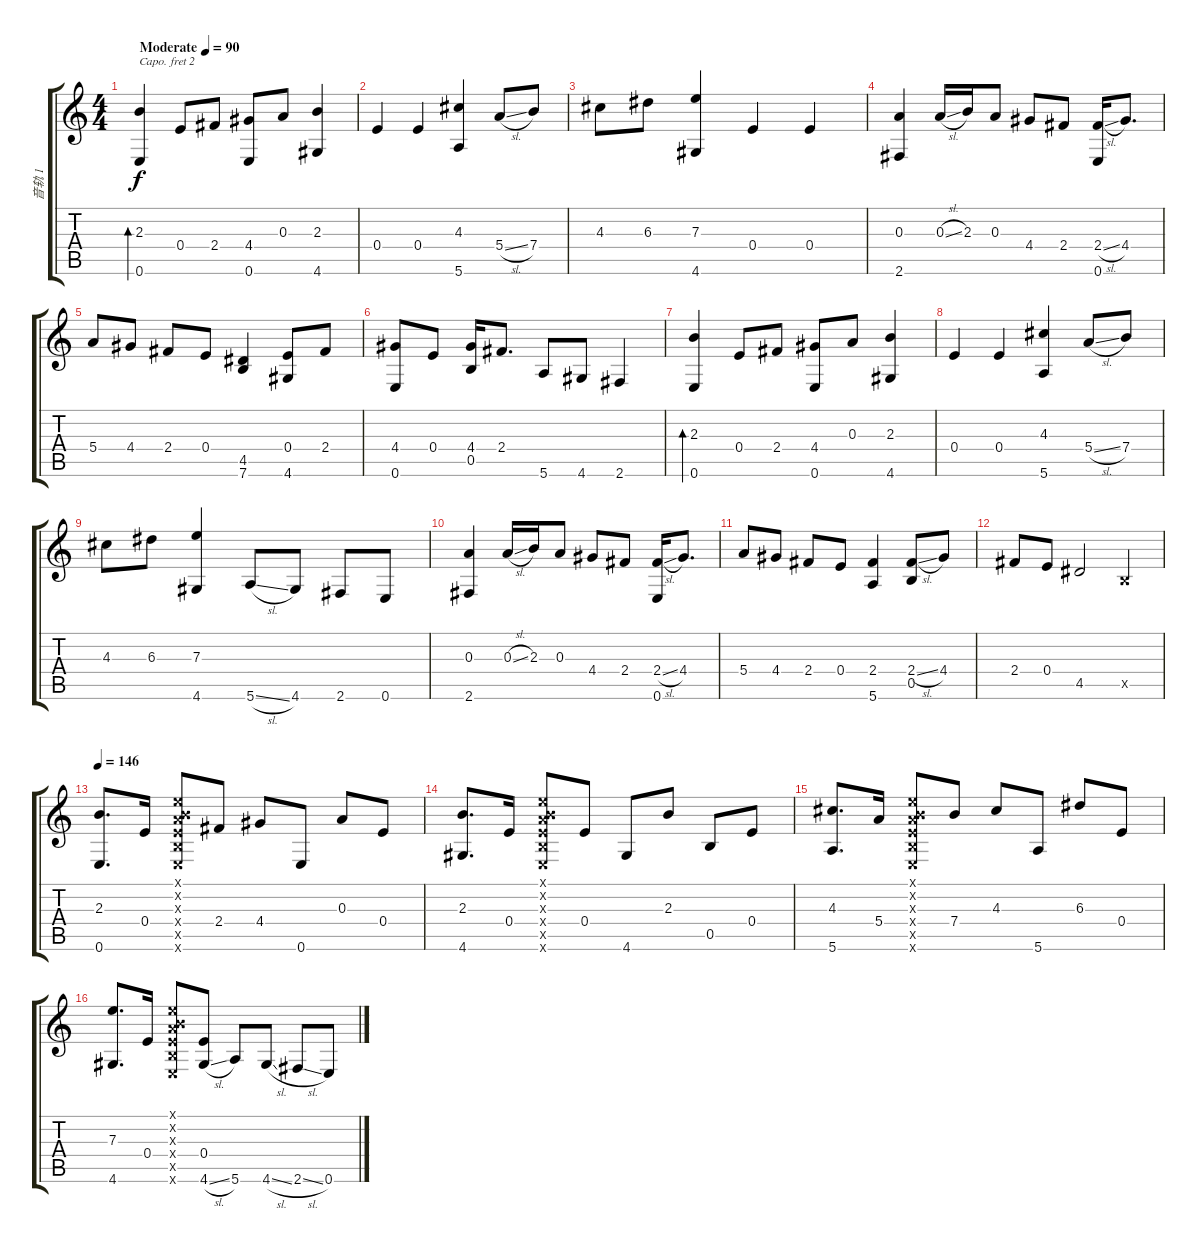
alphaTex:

\track ("音轨 1" "音轨 1") {instrument acousticguitarsteel}
\staff {score tabs}
\capo 2
\tuning (D4 A3 G3 D3 A2 D2) {hide}
\ts (4 4)
\tempo (90 "Moderate")
\clef g2
\ks c
(2.3 0.6).4{bd 240 dy f instrument acousticguitarsteel} 0.4.8 2.4.8 (4.4 0.6).8 0.3.8 (2.3 4.6).4 |
0.4.4 0.4.4 (4.3 5.6).4 5.4{sl}.8 7.4.8 |
4.3.8 6.3.8 (7.3 4.6).4 0.4.4 0.4.4 |
(0.3 2.6).4 0.3{sl}.16 2.3.16 0.3.8 4.4.8 2.4.8 (2.4{sl} 0.6).16 4.4.8{d} |
5.4.8 4.4.8 2.4.8 0.4.8 (4.5 7.6).4 (0.4 4.6).8 2.4.8 |
(4.4 0.6).8 0.4.8 (4.4 0.5).16 2.4.8{d} 5.6.8 4.6.8 2.6.4 |
(2.3 0.6).4{bd 240} 0.4.8 2.4.8 (4.4 0.6).8 0.3.8 (2.3 4.6).4 |
0.4.4 0.4.4 (4.3 5.6).4 5.4{sl}.8 7.4.8 |
4.3.8 6.3.8 (7.3 4.6).4 5.6{sl}.8 4.6.8 2.6.8 0.6.8 |
(0.3 2.6).4 0.3{sl}.16 2.3.16 0.3.8 4.4.8 2.4.8 (2.4{sl} 0.6).16 4.4.8{d} |
5.4.8 4.4.8 2.4.8 0.4.8 (2.4 5.6).4 (2.4{sl} 0.5).8 4.4.8 |
2.4.8 0.4.8 4.5.2 0.5{x}.4 |
\tempo 146
(2.3 0.6).8{d} 0.4.16 (0.1{x} 0.2{x} 0.3{x} 0.4{x} 0.5{x} 0.6{x}).8 2.4.8 4.4.8 0.6.8 0.3.8 0.4.8 |
(2.3 4.6).8{d} 0.4.16 (0.1{x} 0.2{x} 0.3{x} 0.4{x} 0.5{x} 0.6{x}).8 0.4.8 4.6.8 2.3.8 0.5.8 0.4.8 |
(4.3 5.6).8{d} 5.4.16 (0.1{x} 0.2{x} 0.3{x} 0.4{x} 0.5{x} 0.6{x}).8 7.4.8 4.3.8 5.6.8 6.3.8 0.4.8 |
(7.3 4.6).8{d} 0.4.16 (0.1{x} 0.2{x} 0.3{x} 0.4{x} 0.5{x} 0.6{x}).8 (0.4 4.6{sl}).8 5.6.8 4.6{sl}.8 2.6{sl}.8 0.6.8
